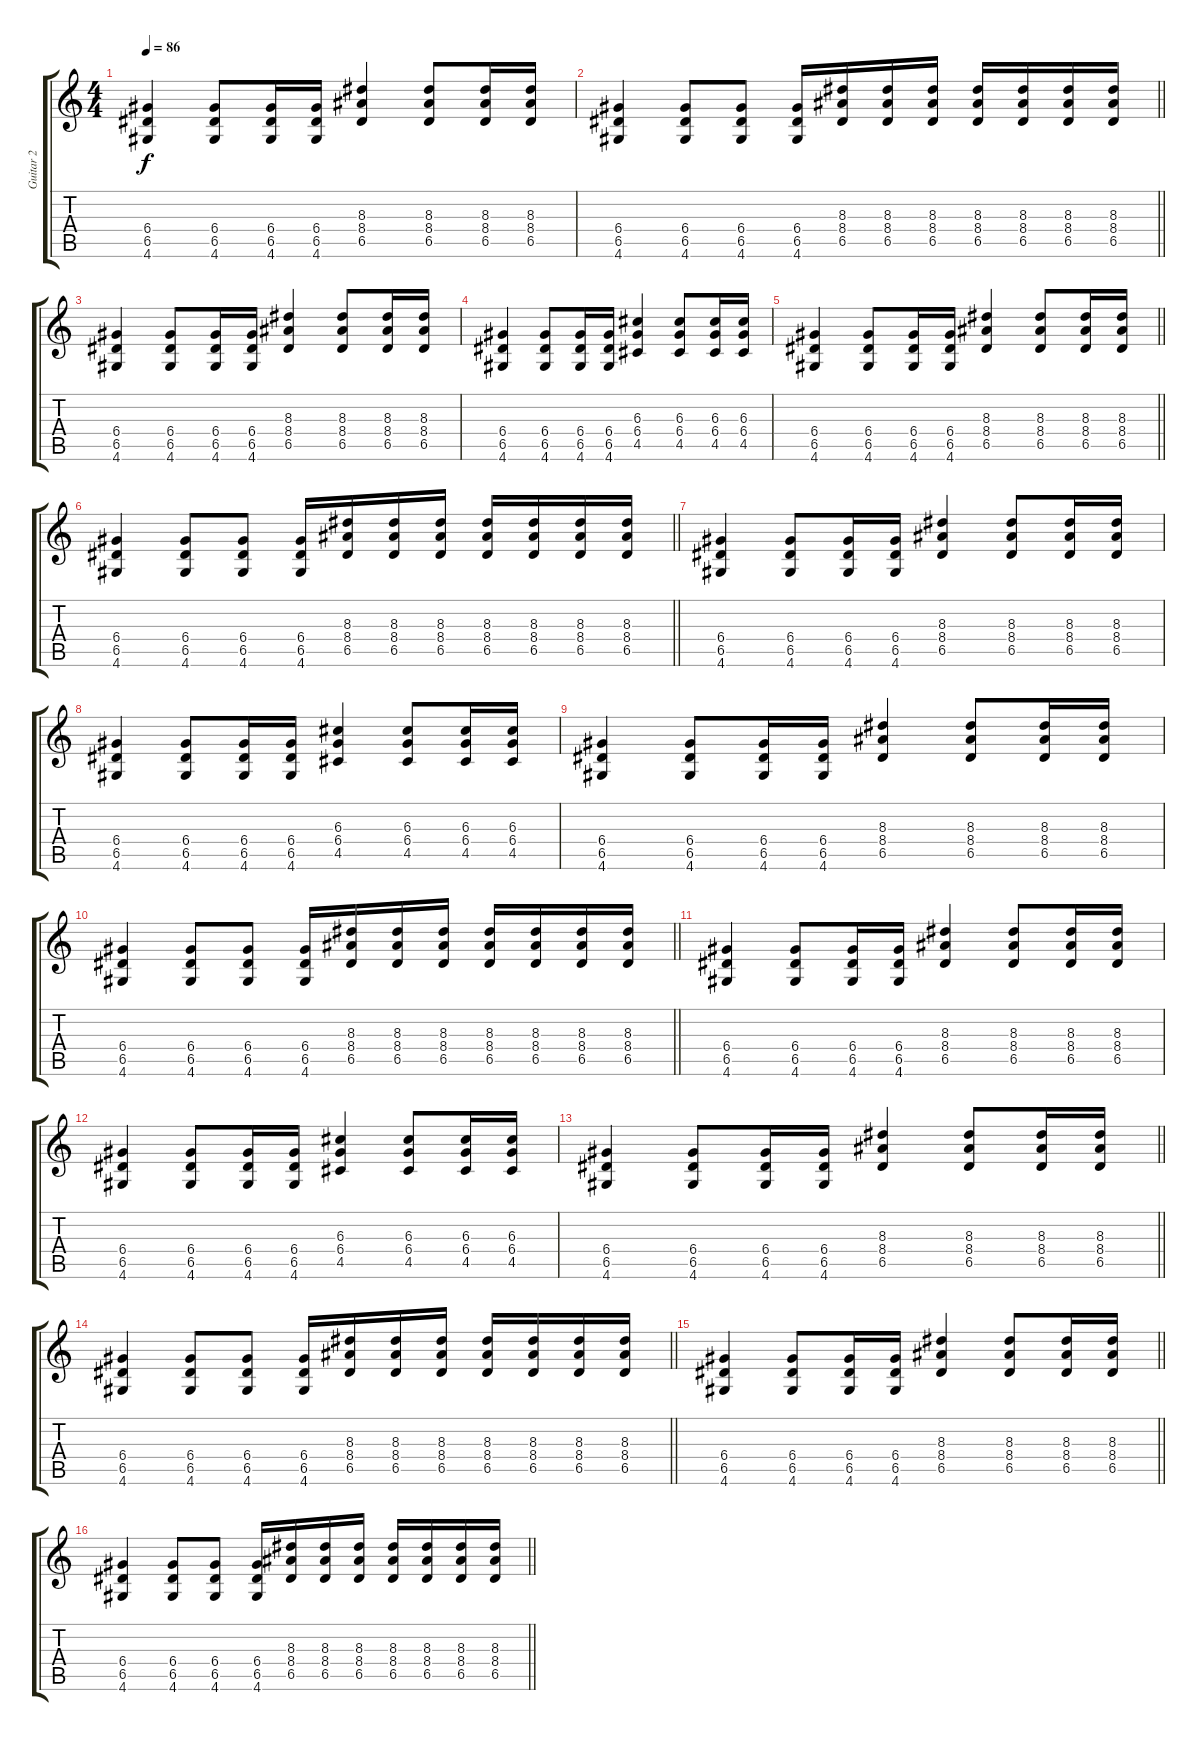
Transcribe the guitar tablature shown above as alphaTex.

\track ("Guitar 2" "Guitar 2") {instrument overdrivenguitar}
\staff {score tabs}
\tuning (E4 B3 G3 D3 A2 E2) {hide}
\ts (4 4)
\tempo 86
\clef g2
\ks c
(6.4 6.5 4.6).4{dy f} (6.4 6.5 4.6).8 (6.4 6.5 4.6).16 (6.4 6.5 4.6).16 (8.3 8.4 6.5).4 (8.3 8.4 6.5).8 (8.3 8.4 6.5).16 (8.3 8.4 6.5).16 |
\barLineRight lightlight
(6.4 6.5 4.6).4 (6.4 6.5 4.6).8 (6.4 6.5 4.6).8 (6.4 6.5 4.6).16 (8.3 8.4 6.5).16 (8.3 8.4 6.5).16 (8.3 8.4 6.5).16 (8.3 8.4 6.5).16 (8.3 8.4 6.5).16 (8.3 8.4 6.5).16 (8.3 8.4 6.5).16 |
(6.4 6.5 4.6).4 (6.4 6.5 4.6).8 (6.4 6.5 4.6).16 (6.4 6.5 4.6).16 (8.3 8.4 6.5).4 (8.3 8.4 6.5).8 (8.3 8.4 6.5).16 (8.3 8.4 6.5).16 |
(6.4 6.5 4.6).4 (6.4 6.5 4.6).8 (6.4 6.5 4.6).16 (6.4 6.5 4.6).16 (6.3 6.4 4.5).4 (6.3 6.4 4.5).8 (6.3 6.4 4.5).16 (6.3 6.4 4.5).16 |
\barLineRight lightlight
(6.4 6.5 4.6).4 (6.4 6.5 4.6).8 (6.4 6.5 4.6).16 (6.4 6.5 4.6).16 (8.3 8.4 6.5).4 (8.3 8.4 6.5).8 (8.3 8.4 6.5).16 (8.3 8.4 6.5).16 |
\barLineRight lightlight
(6.4 6.5 4.6).4 (6.4 6.5 4.6).8 (6.4 6.5 4.6).8 (6.4 6.5 4.6).16 (8.3 8.4 6.5).16 (8.3 8.4 6.5).16 (8.3 8.4 6.5).16 (8.3 8.4 6.5).16 (8.3 8.4 6.5).16 (8.3 8.4 6.5).16 (8.3 8.4 6.5).16 |
(6.4 6.5 4.6).4 (6.4 6.5 4.6).8 (6.4 6.5 4.6).16 (6.4 6.5 4.6).16 (8.3 8.4 6.5).4 (8.3 8.4 6.5).8 (8.3 8.4 6.5).16 (8.3 8.4 6.5).16 |
(6.4 6.5 4.6).4 (6.4 6.5 4.6).8 (6.4 6.5 4.6).16 (6.4 6.5 4.6).16 (6.3 6.4 4.5).4 (6.3 6.4 4.5).8 (6.3 6.4 4.5).16 (6.3 6.4 4.5).16 |
(6.4 6.5 4.6).4 (6.4 6.5 4.6).8 (6.4 6.5 4.6).16 (6.4 6.5 4.6).16 (8.3 8.4 6.5).4 (8.3 8.4 6.5).8 (8.3 8.4 6.5).16 (8.3 8.4 6.5).16 |
\barLineRight lightlight
(6.4 6.5 4.6).4 (6.4 6.5 4.6).8 (6.4 6.5 4.6).8 (6.4 6.5 4.6).16 (8.3 8.4 6.5).16 (8.3 8.4 6.5).16 (8.3 8.4 6.5).16 (8.3 8.4 6.5).16 (8.3 8.4 6.5).16 (8.3 8.4 6.5).16 (8.3 8.4 6.5).16 |
(6.4 6.5 4.6).4 (6.4 6.5 4.6).8 (6.4 6.5 4.6).16 (6.4 6.5 4.6).16 (8.3 8.4 6.5).4 (8.3 8.4 6.5).8 (8.3 8.4 6.5).16 (8.3 8.4 6.5).16 |
(6.4 6.5 4.6).4 (6.4 6.5 4.6).8 (6.4 6.5 4.6).16 (6.4 6.5 4.6).16 (6.3 6.4 4.5).4 (6.3 6.4 4.5).8 (6.3 6.4 4.5).16 (6.3 6.4 4.5).16 |
\barLineRight lightlight
(6.4 6.5 4.6).4 (6.4 6.5 4.6).8 (6.4 6.5 4.6).16 (6.4 6.5 4.6).16 (8.3 8.4 6.5).4 (8.3 8.4 6.5).8 (8.3 8.4 6.5).16 (8.3 8.4 6.5).16 |
\barLineRight lightlight
(6.4 6.5 4.6).4 (6.4 6.5 4.6).8 (6.4 6.5 4.6).8 (6.4 6.5 4.6).16 (8.3 8.4 6.5).16 (8.3 8.4 6.5).16 (8.3 8.4 6.5).16 (8.3 8.4 6.5).16 (8.3 8.4 6.5).16 (8.3 8.4 6.5).16 (8.3 8.4 6.5).16 |
\barLineRight lightlight
(6.4 6.5 4.6).4 (6.4 6.5 4.6).8 (6.4 6.5 4.6).16 (6.4 6.5 4.6).16 (8.3 8.4 6.5).4 (8.3 8.4 6.5).8 (8.3 8.4 6.5).16 (8.3 8.4 6.5).16 |
\barLineRight lightlight
(6.4 6.5 4.6).4 (6.4 6.5 4.6).8 (6.4 6.5 4.6).8 (6.4 6.5 4.6).16 (8.3 8.4 6.5).16 (8.3 8.4 6.5).16 (8.3 8.4 6.5).16 (8.3 8.4 6.5).16 (8.3 8.4 6.5).16 (8.3 8.4 6.5).16 (8.3 8.4 6.5).16
